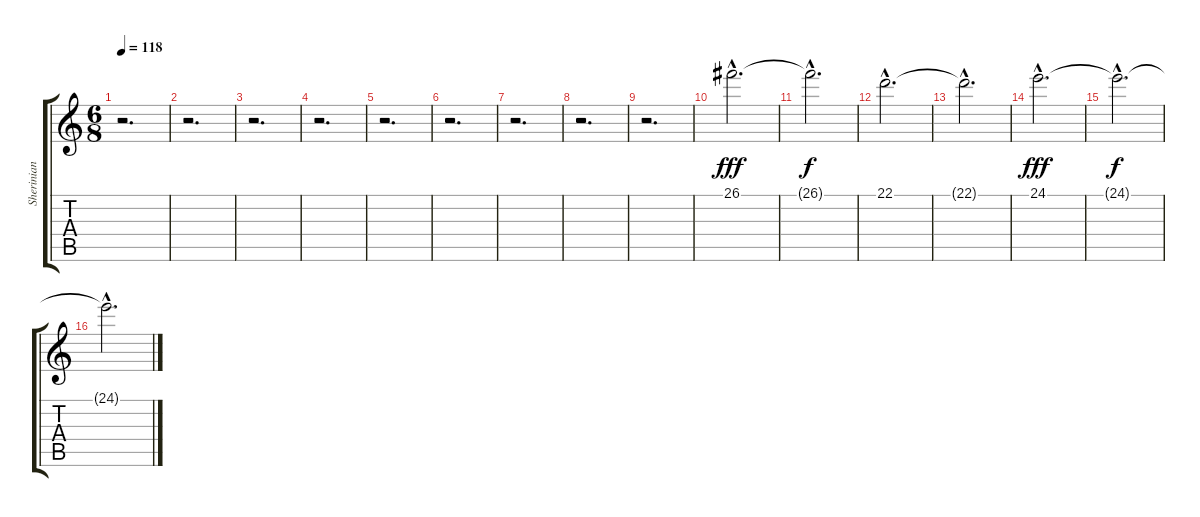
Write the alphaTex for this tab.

\track ("Sherinian Warm Pad" "Sherinian ") {instrument pad2warm}
\staff {score tabs}
\tuning (E4 B3 G3 D3 A2 E2) {hide}
\ts (6 8)
\tempo 118
\clef g2
\ks c
r.2{d dy fff} |
r.2{d} |
r.2{d} |
r.2{d} |
r.2{d} |
r.2{d} |
r.2{d} |
r.2{d} |
r.2{d} |
26.1{hac}.2{d} |
26.1{hac t}.2{d dy f} |
22.1{hac}.2{d} |
22.1{hac t}.2{d} |
24.1{hac}.2{d dy fff} |
24.1{hac t}.2{d dy f} |
24.1{hac t}.2{d}
